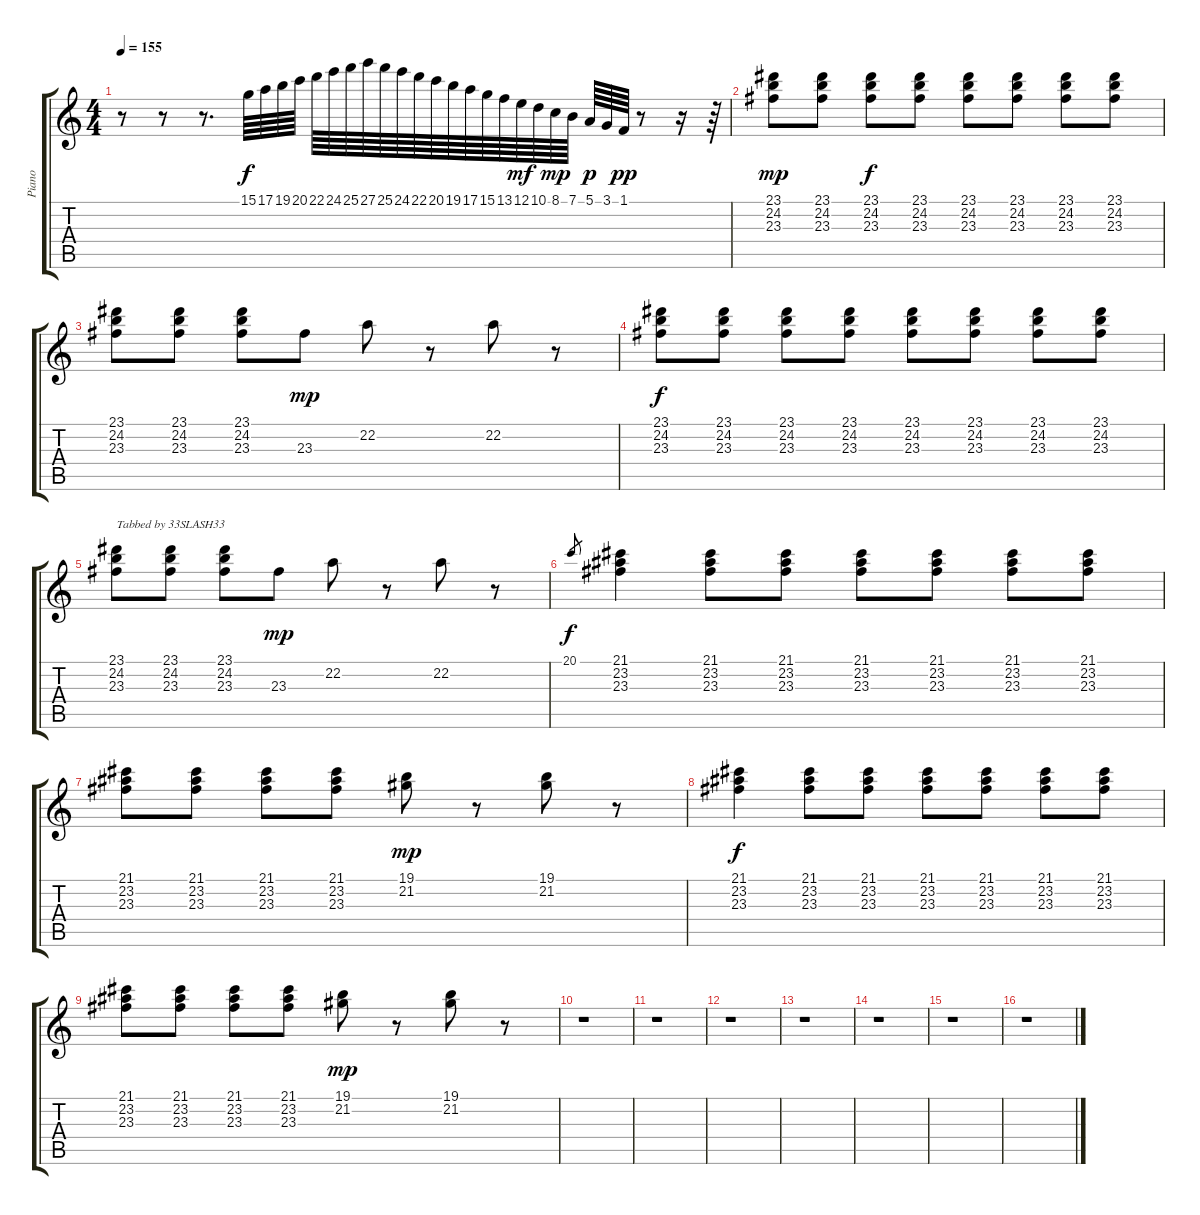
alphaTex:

\track ("Piano" "Piano") {instrument acousticgrandpiano}
\staff {score tabs}
\tuning (E4 B3 G3 D3 A2 E2) {hide}
\ts (4 4)
\tempo 155
\clef g2
\ks c
r.8{dy mp} r.8 r.8{d} 15.1.64{dy f} 17.1.64 19.1.64 20.1.64 22.1.64 24.1.64 25.1.64 27.1.64 25.1.64 24.1.64 22.1.64 20.1.64 19.1.64 17.1.64 15.1.64 13.1.64 12.1.64{dy mf} 10.1.64 8.1.64{dy mp} 7.1.64 5.1.64{dy p} 3.1.64 1.1.64{dy pp} r.8 r.16 r.64 |
(23.1 24.2 23.3).8{dy mp} (23.1 24.2 23.3).8 (23.1 24.2 23.3).8{dy f} (23.1 24.2 23.3).8 (23.1 24.2 23.3).8 (23.1 24.2 23.3).8 (23.1 24.2 23.3).8 (23.1 24.2 23.3).8 |
(23.1 24.2 23.3).8 (23.1 24.2 23.3).8 (23.1 24.2 23.3).8 23.3.8{dy mp} 22.2.8 r.8 22.2.8 r.8 |
(23.1 24.2 23.3).8{dy f} (23.1 24.2 23.3).8 (23.1 24.2 23.3).8 (23.1 24.2 23.3).8 (23.1 24.2 23.3).8 (23.1 24.2 23.3).8 (23.1 24.2 23.3).8 (23.1 24.2 23.3).8 |
(23.1 24.2 23.3).8{txt "Tabbed by 33SLASH33"} (23.1 24.2 23.3).8 (23.1 24.2 23.3).8 23.3.8{dy mp} 22.2.8 r.8 22.2.8 r.8 |
20.1.8{gr dy f} (21.1 23.2 23.3).4 (21.1 23.2 23.3).8 (21.1 23.2 23.3).8 (21.1 23.2 23.3).8 (21.1 23.2 23.3).8 (21.1 23.2 23.3).8 (21.1 23.2 23.3).8 |
(21.1 23.2 23.3).8 (21.1 23.2 23.3).8 (21.1 23.2 23.3).8 (21.1 23.2 23.3).8 (19.1 21.2).8{dy mp} r.8 (19.1 21.2).8 r.8 |
(21.1 23.2 23.3).4{dy f} (21.1 23.2 23.3).8 (21.1 23.2 23.3).8 (21.1 23.2 23.3).8 (21.1 23.2 23.3).8 (21.1 23.2 23.3).8 (21.1 23.2 23.3).8 |
(21.1 23.2 23.3).8 (21.1 23.2 23.3).8 (21.1 23.2 23.3).8 (21.1 23.2 23.3).8 (19.1 21.2).8{dy mp} r.8 (19.1 21.2).8 r.8 |
r.1 |
r.1 |
r.1 |
r.1 |
r.1 |
r.1 |
r.1
